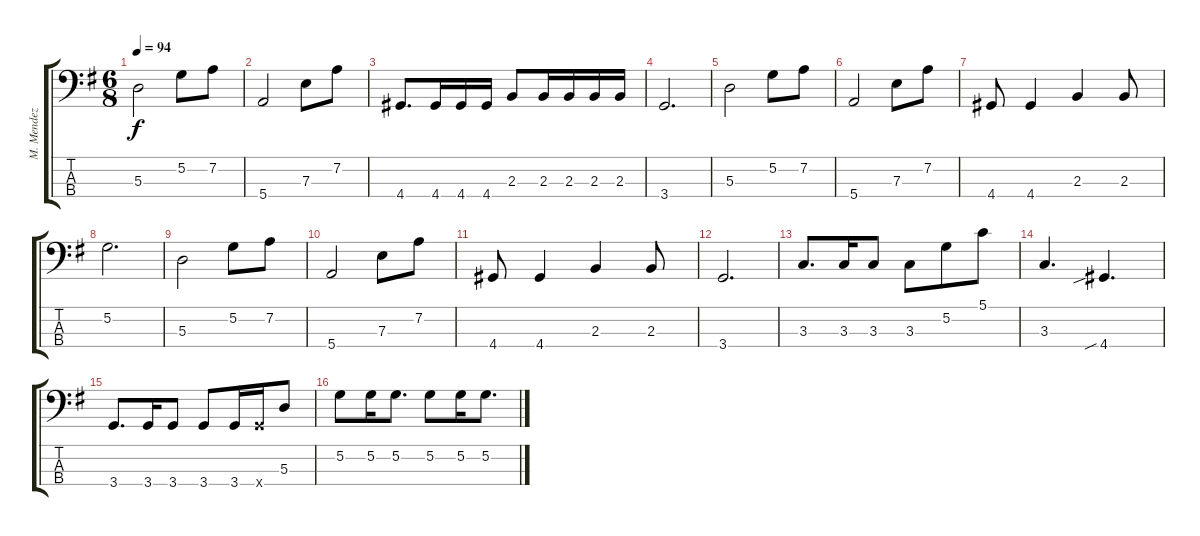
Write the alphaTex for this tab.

\track ("M. Mendez - El. Bass" "M. Mendez ") {instrument electricbassfinger}
\staff {score tabs}
\tuning (G2 D2 A1 E1) {hide}
\ts (6 8)
\tempo 94
\clef f4
\ks g
5.3.2{dy f} 5.2.8 7.2.8 |
5.4.2 7.3.8 7.2.8 |
4.4.8{d} 4.4.16 4.4.16 4.4.16 2.3.8 2.3.16 2.3.16 2.3.16 2.3.16 |
3.4.2{d} |
5.3.2 5.2.8 7.2.8 |
5.4.2 7.3.8 7.2.8 |
4.4.8 4.4.4 2.3.4 2.3.8 |
5.2.2{d} |
5.3.2 5.2.8 7.2.8 |
5.4.2 7.3.8 7.2.8 |
4.4.8 4.4.4 2.3.4 2.3.8 |
3.4.2{d} |
3.3.8{d} 3.3.16 3.3.8 3.3.8 5.2.8 5.1.8 |
3.3.4{d} 4.4{sib}.4{d} |
3.4.8{d} 3.4.16 3.4.8 3.4.8 3.4.16 3.4{x}.16 5.3.8 |
5.2.8 5.2.16 5.2.8{d} 5.2.8 5.2.16 5.2.8{d}
